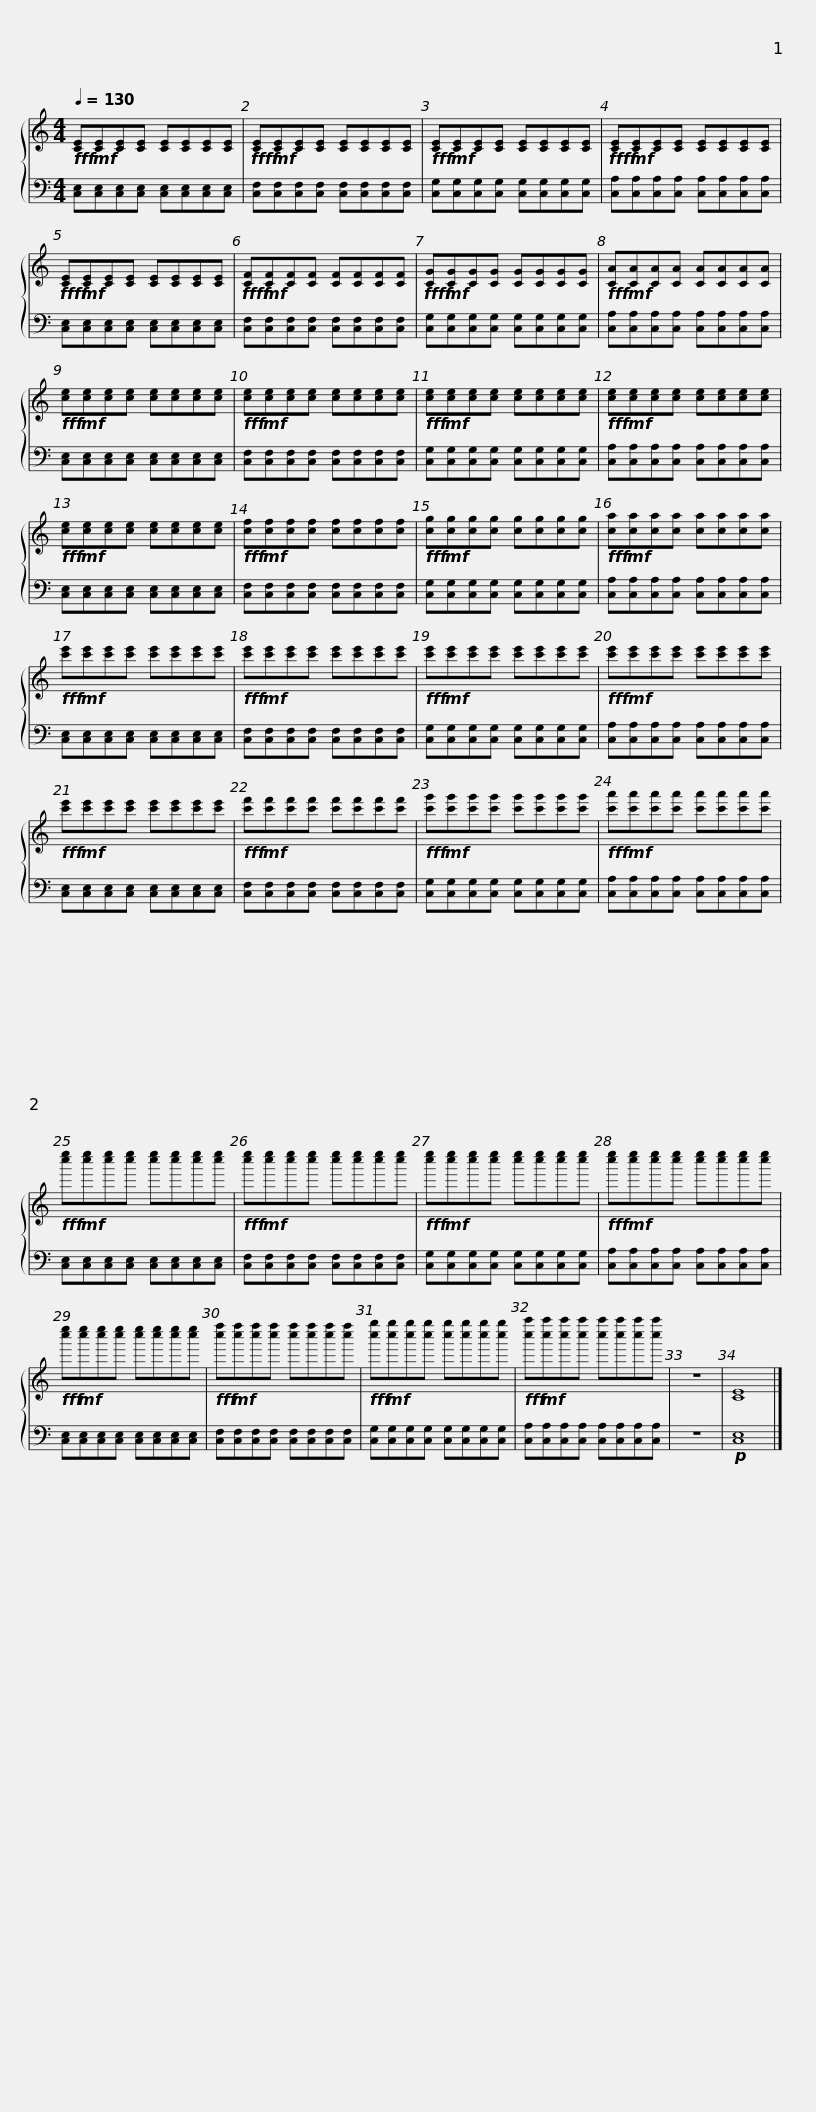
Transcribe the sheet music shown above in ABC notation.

X:1
%%score { 1 | 2 }
L:1/8
Q:1/4=130
M:4/4
I:linebreak $
K:C
V:1 treble
V:2 bass
V:1
!fff! [CE]!mf![CE][CE][CE] [CE][CE][CE][CE] |!ffff! [CE]!mf![CE][CE][CE] [CE][CE][CE][CE] |!fff! [CE]!mf![CE][CE][CE] [CE][CE][CE][CE] |!ffff! [CE]!mf![CE][CE][CE] [CE][CE][CE][CE] |$!ffff! [CE]!mf![CE][CE][CE] [CE][CE][CE][CE] | %5
!ffff! [CF]!mf![CF][CF][CF] [CF][CF][CF][CF] |!ffff! [CG]!mf![CG][CG][CG] [CG][CG][CG][CG] |!fff! [CA]!mf![CA][CA][CA] [CA][CA][CA][CA] |$!fff! [ce]!mf![ce][ce][ce] [ce][ce][ce][ce] |!fff! [ce]!mf![ce][ce][ce] [ce][ce][ce][ce] | %10
!fff! [ce]!mf![ce][ce][ce] [ce][ce][ce][ce] |!fff! [ce]!mf![ce][ce][ce] [ce][ce][ce][ce] |!fff! [ce]!mf![ce][ce][ce] [ce][ce][ce][ce] |$!fff! [cf]!mf![cf][cf][cf] [cf][cf][cf][cf] |!fff! [cg]!mf![cg][cg][cg] [cg][cg][cg][cg] | %15
!fff! [ca]!mf![ca][ca][ca] [ca][ca][ca][ca] |!fff! [c'e']!mf![c'e'][c'e'][c'e'] [c'e'][c'e'][c'e'][c'e'] |$!fff! [c'e']!mf![c'e'][c'e'][c'e'] [c'e'][c'e'][c'e'][c'e'] |!fff! [c'e']!mf![c'e'][c'e'][c'e'] [c'e'][c'e'][c'e'][c'e'] |!fff! [c'e']!mf![c'e'][c'e'][c'e'] [c'e'][c'e'][c'e'][c'e'] | %20
!fff! [c'e']!mf![c'e'][c'e'][c'e'] [c'e'][c'e'][c'e'][c'e'] |$!fff! [c'f']!mf![c'f'][c'f'][c'f'] [c'f'][c'f'][c'f'][c'f'] |!fff! [c'g']!mf![c'g'][c'g'][c'g'] [c'g'][c'g'][c'g'][c'g'] |!fff! [c'a']!mf![c'a'][c'a'][c'a'] [c'a'][c'a'][c'a'][c'a'] |!fff! [c''e'']!mf![c''e''][c''e''][c''e''] [c''e''][c''e''][c''e''][c''e''] |$ %25
!fff! [c''e'']!mf![c''e''][c''e''][c''e''] [c''e''][c''e''][c''e''][c''e''] |!fff! [c''e'']!mf![c''e''][c''e''][c''e''] [c''e''][c''e''][c''e''][c''e''] |!fff! [c''e'']!mf![c''e''][c''e''][c''e''] [c''e''][c''e''][c''e''][c''e''] |!fff! [c''e'']!mf![c''e''][c''e''][c''e''] [c''e''][c''e''][c''e''][c''e''] |$!fff! [c''f'']!mf![c''f''][c''f''][c''f''] [c''f''][c''f''][c''f''][c''f''] | %30
!fff! [c''g'']!mf![c''g''][c''g''][c''g''] [c''g''][c''g''][c''g''][c''g''] |!fff! [c''a'']!mf![c''a''][c''a''][c''a''] [c''a''][c''a''][c''a''][c''a''] | z8 | [CE]8 |] %34
V:2
 [C,E,][C,E,][C,E,][C,E,] [C,E,][C,E,][C,E,][C,E,] | [C,F,][C,F,][C,F,][C,F,] [C,F,][C,F,][C,F,][C,F,] | [C,G,][C,G,][C,G,][C,G,] [C,G,][C,G,][C,G,][C,G,] | [C,A,][C,A,][C,A,][C,A,] [C,A,][C,A,][C,A,][C,A,] |$ [C,E,][C,E,][C,E,][C,E,] [C,E,][C,E,][C,E,][C,E,] | %5
 [C,F,][C,F,][C,F,][C,F,] [C,F,][C,F,][C,F,][C,F,] | [C,G,][C,G,][C,G,][C,G,] [C,G,][C,G,][C,G,][C,G,] | [C,A,][C,A,][C,A,][C,A,] [C,A,][C,A,][C,A,][C,A,] |$ [C,E,][C,E,][C,E,][C,E,] [C,E,][C,E,][C,E,][C,E,] | [C,F,][C,F,][C,F,][C,F,] [C,F,][C,F,][C,F,][C,F,] | %10
 [C,G,][C,G,][C,G,][C,G,] [C,G,][C,G,][C,G,][C,G,] | [C,A,][C,A,][C,A,][C,A,] [C,A,][C,A,][C,A,][C,A,] | [C,E,][C,E,][C,E,][C,E,] [C,E,][C,E,][C,E,][C,E,] |$ [C,F,][C,F,][C,F,][C,F,] [C,F,][C,F,][C,F,][C,F,] | [C,G,][C,G,][C,G,][C,G,] [C,G,][C,G,][C,G,][C,G,] | %15
 [C,A,][C,A,][C,A,][C,A,] [C,A,][C,A,][C,A,][C,A,] | [C,E,][C,E,][C,E,][C,E,] [C,E,][C,E,][C,E,][C,E,] |$ [C,F,][C,F,][C,F,][C,F,] [C,F,][C,F,][C,F,][C,F,] | [C,G,][C,G,][C,G,][C,G,] [C,G,][C,G,][C,G,][C,G,] | [C,A,][C,A,][C,A,][C,A,] [C,A,][C,A,][C,A,][C,A,] | %20
 [C,E,][C,E,][C,E,][C,E,] [C,E,][C,E,][C,E,][C,E,] |$ [C,F,][C,F,][C,F,][C,F,] [C,F,][C,F,][C,F,][C,F,] | [C,G,][C,G,][C,G,][C,G,] [C,G,][C,G,][C,G,][C,G,] | [C,A,][C,A,][C,A,][C,A,] [C,A,][C,A,][C,A,][C,A,] | [C,E,][C,E,][C,E,][C,E,] [C,E,][C,E,][C,E,][C,E,] |$ %25
 [C,F,][C,F,][C,F,][C,F,] [C,F,][C,F,][C,F,][C,F,] | [C,G,][C,G,][C,G,][C,G,] [C,G,][C,G,][C,G,][C,G,] | [C,A,][C,A,][C,A,][C,A,] [C,A,][C,A,][C,A,][C,A,] | [C,E,][C,E,][C,E,][C,E,] [C,E,][C,E,][C,E,][C,E,] |$ [C,F,][C,F,][C,F,][C,F,] [C,F,][C,F,][C,F,][C,F,] | %30
 [C,G,][C,G,][C,G,][C,G,] [C,G,][C,G,][C,G,][C,G,] | [C,A,][C,A,][C,A,][C,A,] [C,A,][C,A,][C,A,][C,A,] | z8 |!p! [C,E,]8 |] %34
